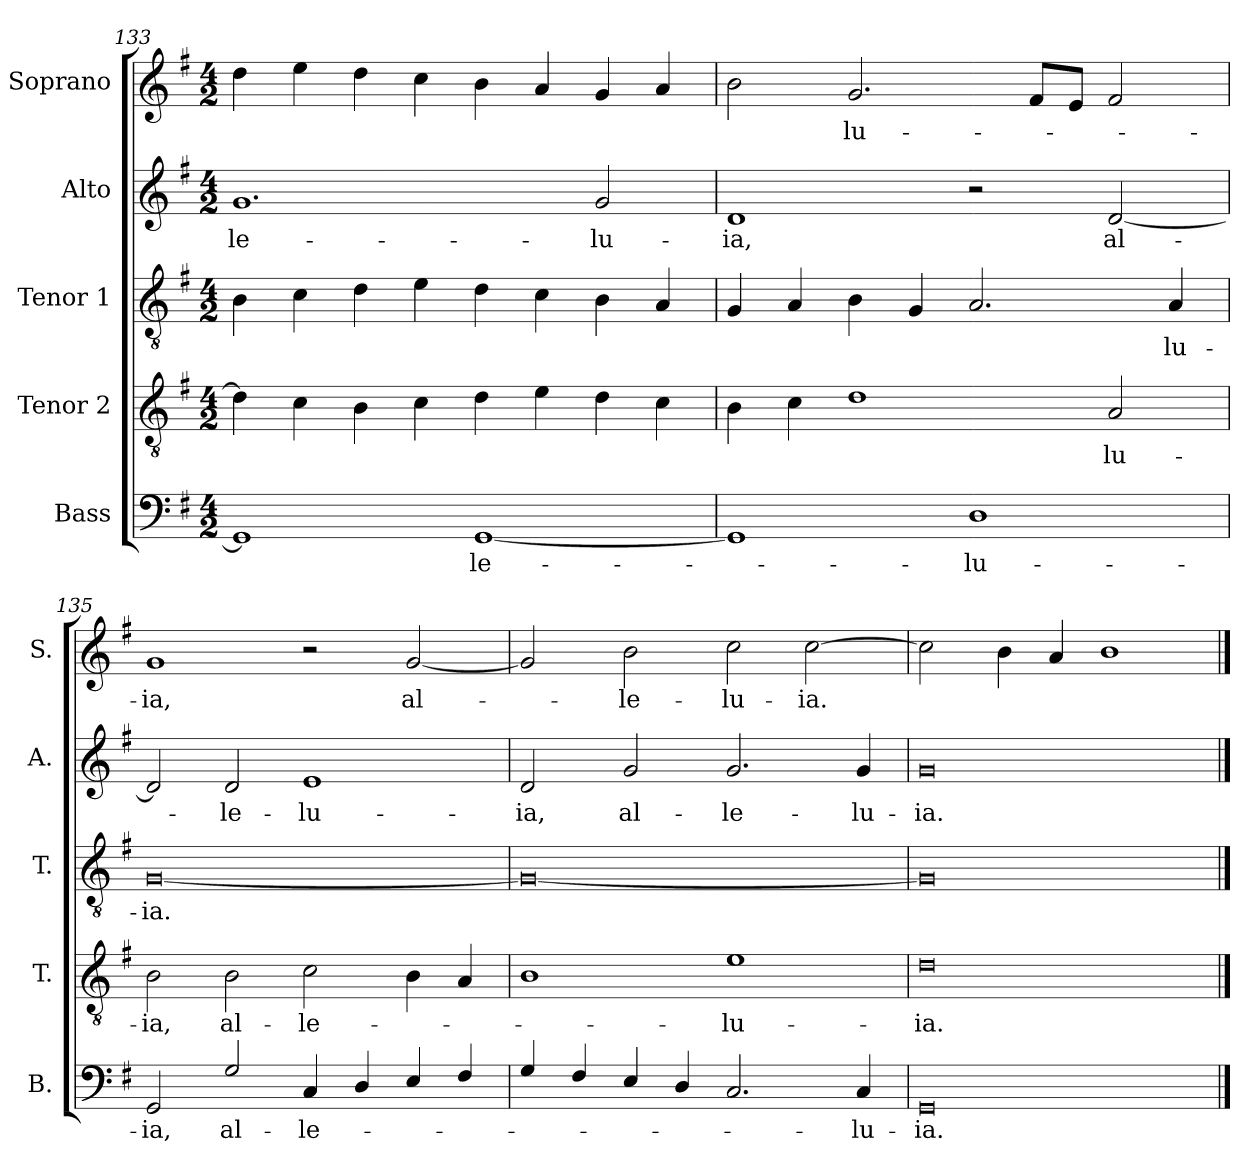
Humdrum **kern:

**kern	**text	**kern	**text	**kern	**text	**kern	**text	**kern	**text
*part5	*part5	*part4	*part4	*part3	*part3	*part2	*part2	*part1	*part1
*staff5	*staff5	*staff4	*staff4	*staff3	*staff3	*staff2	*staff2	*staff1	*staff1
*I"Bass	*	*I"Tenor 2	*	*I"Tenor 1	*	*I"Alto	*	*I"Soprano	*
*I'B.	*	*I'T.	*	*I'T.	*	*I'A.	*	*I'S.	*
*clefF4	*	*clefGv2	*	*clefGv2	*	*clefG2	*	*clefG2	*
*	*	*ITrd7c12	*	*ITrd7c12	*	*	*	*	*
*k[f#]	*	*k[f#]	*	*k[f#]	*	*k[f#]	*	*k[f#]	*
*G:	*	*G:	*	*G:	*	*G:	*	*G:	*
*M4/2	*	*M4/2	*	*M4/2	*	*M4/2	*	*M4/2	*
=133	=133	=133	=133	=133	=133	=133	=133	=133	=133
!	!	!	!	!	!	!	!LO:LY:b:color=#000000	!	!
1GGi]	.	4Di\]	.	4BBi\	.	1.gi	-le-	4ddi\	.
.	.	4Ci\	.	4Ci\	.	.	.	4eei\	.
.	.	4BBi\	.	4Di\	.	.	.	4ddi\	.
.	.	4Ci\	.	4Ei\	.	.	.	4cci\	.
!	!LO:LY:b:color=#000000	!	!	!	!	!	!	!	!
[<1GGi	-le-	4Di\	.	4Di\	.	.	.	4bi\	.
.	.	4Ei\	.	4Ci\	.	.	.	4ai/	.
!	!	!	!	!	!	!	!LO:LY:b:color=#000000	!	!
.	.	4Di\	.	4BBi\	.	2gi/	-lu-	4gi/	.
.	.	4Ci\	.	4AAi/	.	.	.	4ai/	.
!!LO:PB:g=z
=134	=134	=134	=134	=134	=134	=134	=134	=134	=134
!	!	!	!	!	!	!	!LO:LY:b:color=#000000	!	!
1GGi]	.	4BBi\	.	4GGi/	.	1di	-ia,	2bi\	.
.	.	4Ci\	.	4AAi/	.	.	.	.	.
!	!	!	!	!	!	!	!	!	!LO:LY:b:color=#000000
.	.	1Di	.	4BBi\	.	.	.	2.gi/	-lu-
.	.	.	.	4GGi/	.	.	.	.	.
!	!LO:LY:b:color=#000000	!	!	!	!	!	!	!	!
1Di	-lu-	.	.	2.AAi/	.	2r	.	.	.
.	.	.	.	.	.	.	.	8f#i/L	.
.	.	.	.	.	.	.	.	8ei/J	.
!	!	!	!LO:LY:b:color=#000000	!	!	!	!	!	!
!	!	!	!	!	!	!	!LO:LY:b:color=#000000	!	!
.	.	2AAi/	-lu-	.	.	[<2di/	al-	2f#i/	.
!	!	!	!	!	!LO:LY:b:color=#000000	!	!	!	!
.	.	.	.	4AAi/	-lu-	.	.	.	.
=135	=135	=135	=135	=135	=135	=135	=135	=135	=135
!	!LO:LY:b:color=#000000	!	!	!	!	!	!	!	!
!	!	!	!LO:LY:b:color=#000000	!	!	!	!	!	!
!	!	!	!	!	!LO:LY:b:color=#000000	!	!	!	!
!	!	!	!	!	!	!	!	!	!LO:LY:b:color=#000000
2GGi/	-ia,	2BBi\	-ia,	[<0GGi	-ia.	2di/]	.	1gi	-ia,
!	!LO:LY:b:color=#000000	!	!	!	!	!	!	!	!
!	!	!	!LO:LY:b:color=#000000	!	!	!	!	!	!
!	!	!	!	!	!	!	!LO:LY:b:color=#000000	!	!
2Gi/	al-	2BBi\	al-	.	.	2di/	-le-	.	.
!	!LO:LY:b:color=#000000	!	!	!	!	!	!	!	!
!	!	!	!LO:LY:b:color=#000000	!	!	!	!	!	!
!	!	!	!	!	!	!	!LO:LY:b:color=#000000	!	!
4Ci/	-le-	2Ci\	-le-	.	.	1ei	-lu-	2r	.
4Di/	.	.	.	.	.	.	.	.	.
!	!	!	!	!	!	!	!	!	!LO:LY:b:color=#000000
4Ei/	.	4BBi\	.	.	.	.	.	[<2gi/	al-
4F#i/	.	4AAi/	.	.	.	.	.	.	.
=136	=136	=136	=136	=136	=136	=136	=136	=136	=136
!	!	!	!	!	!	!	!LO:LY:b:color=#000000	!	!
4Gi/	.	1BBi	.	0GGi_<	.	2di/	-ia,	2gi/]	.
4F#i/	.	.	.	.	.	.	.	.	.
!	!	!	!	!	!	!	!LO:LY:b:color=#000000	!	!
!	!	!	!	!	!	!	!	!	!LO:LY:b:color=#000000
4Ei/	.	.	.	.	.	2gi/	al-	2bi\	-le-
4Di/	.	.	.	.	.	.	.	.	.
!	!	!	!LO:LY:b:color=#000000	!	!	!	!	!	!
!	!	!	!	!	!	!	!LO:LY:b:color=#000000	!	!
!	!	!	!	!	!	!	!	!	!LO:LY:b:color=#000000
2.Ci/	.	1Ei	-lu-	.	.	2.gi/	-le-	2cci\	-lu-
!	!	!	!	!	!	!	!	!	!LO:LY:b:color=#000000
.	.	.	.	.	.	.	.	[>2cci\	-ia.
!	!LO:LY:b:color=#000000	!	!	!	!	!	!	!	!
!	!	!	!	!	!	!	!LO:LY:b:color=#000000	!	!
4Ci/	-lu-	.	.	.	.	4gi/	-lu-	.	.
=137	=137	=137	=137	=137	=137	=137	=137	=137	=137
!	!LO:LY:b:color=#000000	!	!	!	!	!	!	!	!
!	!	!	!LO:LY:b:color=#000000	!	!	!	!	!	!
!	!	!	!	!	!	!	!LO:LY:b:color=#000000	!	!
0GGi	-ia.	0Di	-ia.	0GGi]	.	0gi	-ia.	2cci\]	.
.	.	.	.	.	.	.	.	4bi\	.
.	.	.	.	.	.	.	.	4ai/	.
.	.	.	.	.	.	.	.	1bi	.
==	==	==	==	==	==	==	==	==	==
*-	*-	*-	*-	*-	*-	*-	*-	*-	*-
